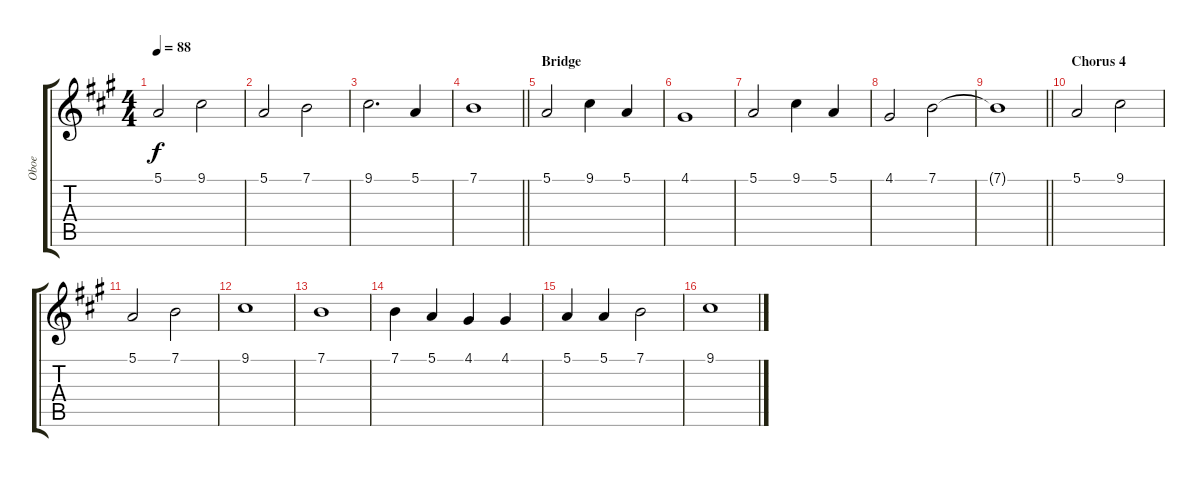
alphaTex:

\track ("Oboe" "Oboe") {instrument oboe}
\staff {score tabs}
\tuning (E4 B3 G3 D3 A2 E2) {hide}
\ts (4 4)
\tempo 88
\clef g2
\ks a
5.1.2{dy f} 9.1.2 |
5.1.2 7.1.2 |
9.1.2{d} 5.1.4 |
\barLineRight lightlight
7.1.1{volume 9} |
\section ("" "Bridge")
5.1.2 9.1.4 5.1.4 |
4.1.1 |
5.1.2 9.1.4 5.1.4 |
4.1.2 7.1.2 |
\barLineRight lightlight
7.1{t}.1 |
\section ("" "Chorus 4")
5.1.2{volume 8} 9.1.2 |
5.1.2 7.1.2 |
9.1.1 |
7.1.1 |
7.1.4 5.1.4 4.1.4 4.1.4 |
5.1.4 5.1.4 7.1.2 |
9.1.1
